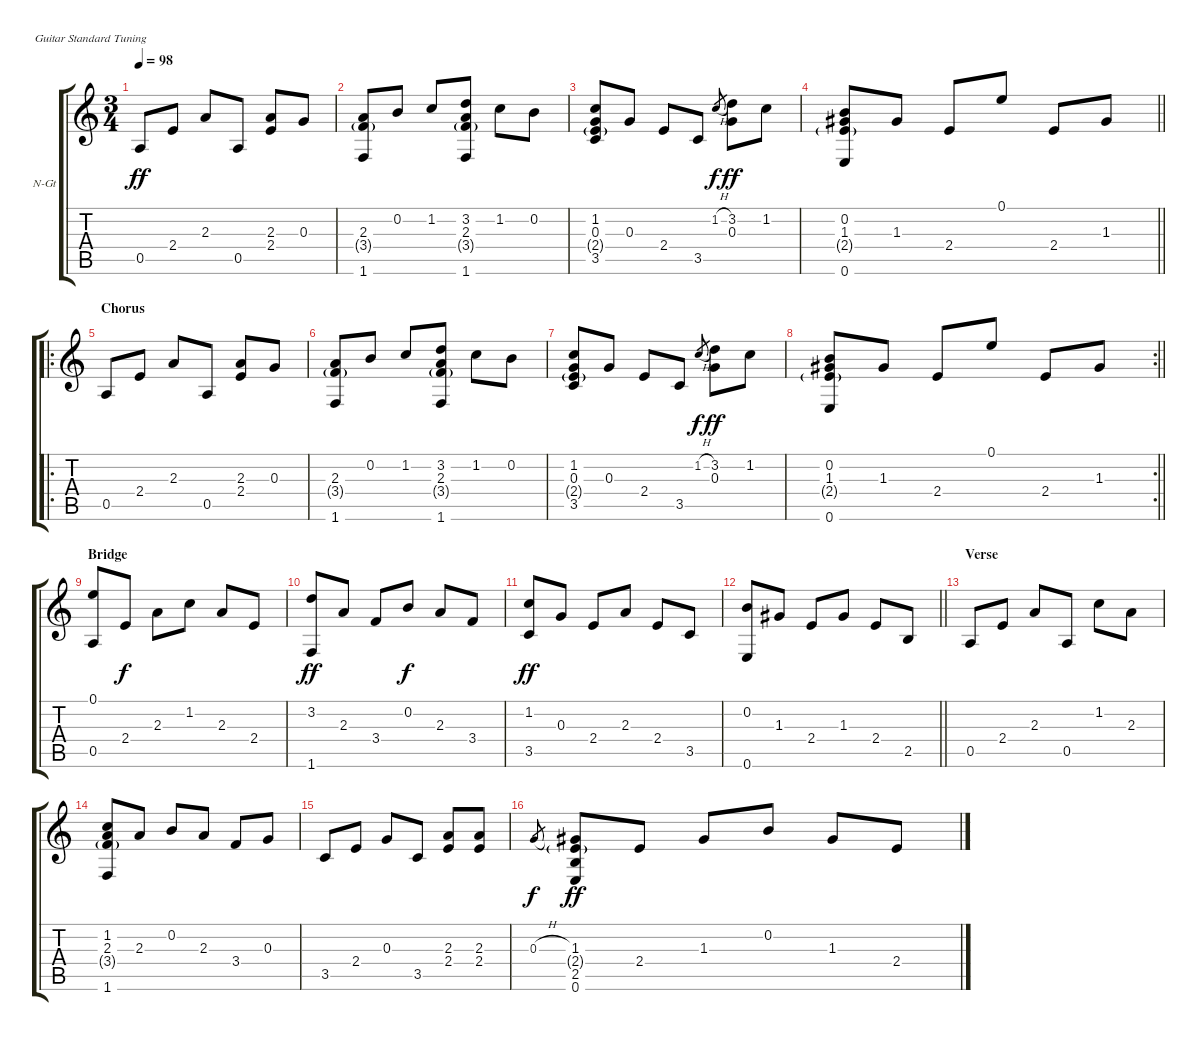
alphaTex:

\bracketExtendMode groupsimilarinstruments
\firstSystemTrackNameOrientation horizontal
\otherSystemsTrackNameOrientation horizontal
\track ("Guitar" "N-Gt") {solo instrument acousticguitarnylon}
\staff {score tabs}
\tuning (E4 B3 G3 D3 A2 E2)
\ts (3 4)
\tempo 98
\clef g2
\ks c
0.5.8{dy ff} 2.4.8 2.3.8 0.5.8 (2.3 2.4).8 0.3.8 |
(2.3 3.4{g} 1.6).8 0.2.8 1.2.8 (3.2 2.3 3.4{g} 1.6).8 1.2.8 0.2.8 |
(1.2 0.3 2.4{g} 3.5).8 0.3.8 2.4.8 3.5.8 1.2{h}.8{gr dy f} (3.2 0.3).8{dy ff} 1.2.8 |
\barLineRight lightlight
(0.2 1.3 2.4{g} 0.6).8 1.3.8 2.4.8 0.1.8 2.4.8 1.3.8 |
\ro
\section ("" "Chorus")
0.5.8 2.4.8 2.3.8 0.5.8 (2.3 2.4).8 0.3.8 |
(2.3 3.4{g} 1.6).8 0.2.8 1.2.8 (3.2 2.3 3.4{g} 1.6).8 1.2.8 0.2.8 |
(1.2 0.3 2.4{g} 3.5).8 0.3.8 2.4.8 3.5.8 1.2{h}.8{gr dy f} (3.2 0.3).8{dy ff} 1.2.8 |
\rc 2
\barLineRight lightlight
(0.2 1.3 2.4{g} 0.6).8 1.3.8 2.4.8 0.1.8 2.4.8 1.3.8 |
\section ("" "Bridge")
(0.1 0.5).8 2.4.8{dy f} 2.3.8 1.2.8 2.3.8 2.4.8 |
(3.2 1.6).8{dy ff} 2.3.8 3.4.8 0.2.8{dy f} 2.3.8 3.4.8 |
(1.2 3.5).8{dy ff} 0.3.8 2.4.8 2.3.8 2.4.8 3.5.8 |
\barLineRight lightlight
(0.2 0.6).8 1.3.8 2.4.8 1.3.8 2.4.8 2.5.8 |
\section ("" "Verse")
0.5.8 2.4.8 2.3.8 0.5.8 1.2.8 2.3.8 |
(1.2 2.3 3.4{g} 1.6).8 2.3.8 0.2.8 2.3.8 3.4.8 0.3.8 |
3.5.8 2.4.8 0.3.8 3.5.8 (2.3 2.4).8 (2.3 2.4).8 |
0.3{h}.8{gr dy f} (1.3 2.4{g} 2.5 0.6).8{dy ff} 2.4.8 1.3.8 0.2.8 1.3.8 2.4.8
